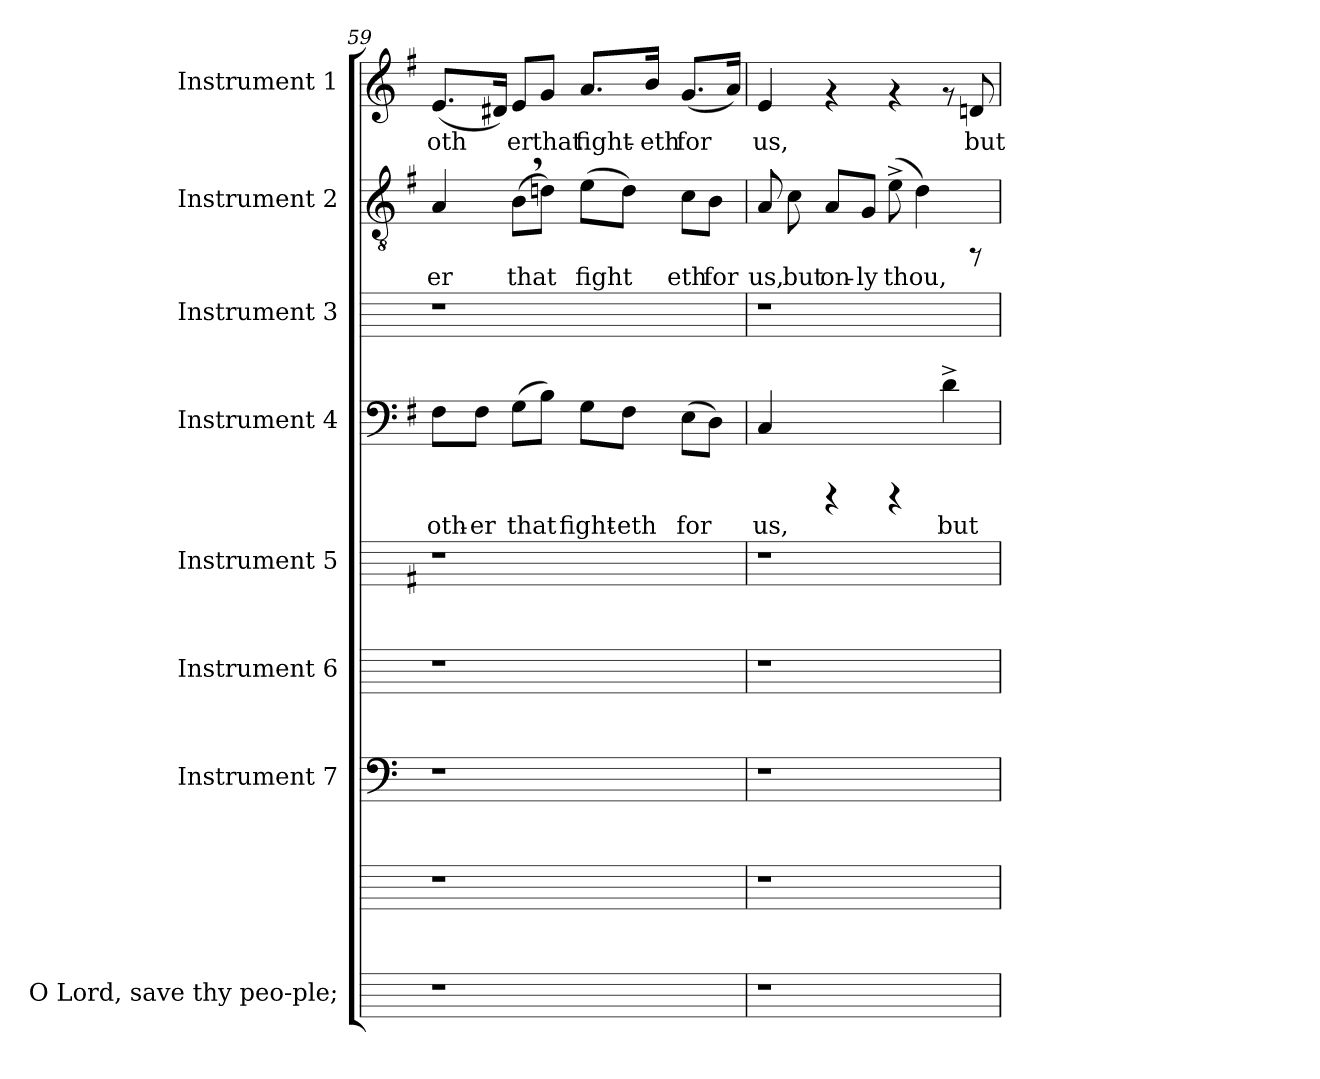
**kern	**kern	**kern	**kern	**kern	**kern	**text	**kern	**kern	**text	**kern	**text
*part9	*part8	*part7	*part6	*part5	*part4	*part4	*part3	*part2	*part2	*part1	*part1
*staff9	*staff8	*staff7	*staff6	*staff5	*staff4	*staff4	*staff3	*staff2	*staff2	*staff1	*staff1
*I"O Lord, save thy peo-ple;	*	*I"Instrument 7	*I"Instrument 6	*I"Instrument 5	*I"Instrument 4	*	*I"Instrument 3	*I"Instrument 2	*	*I"Instrument 1	*
!!LO:LB:g=z
*	*	*clefF4	*	*	*clefF4	*	*	*clefGv2	*	*clefG2	*
*	*	*	*	*ITrd-3c-5	*	*	*	*ITrd-3c-5	*	*ITrd-3c-5	*
*k[]	*k[]	*k[]	*k[]	*k[]	*k[f#]	*	*k[]	*k[]	*	*k[]	*
*C:	*C:	*C:	*C:	*C:	*G:	*	*C:	*C:	*	*C:	*
=59	=59	=59	=59	=59	=59	=59	=59	=59	=59	=59	=59
!	!	!	!	!	!	!LO:LY:b:cj	!	!	!LO:LY:b:cj	!	!LO:LY:b:cj
1r	1r	1r	1r	1r	8F#\L	oth-	1r	4d/	-er	(<8.a/L	oth-
!	!	!	!	!	!	!LO:LY:b:cj	!	!	!	!	!
.	.	.	.	.	8F#\J	-er	.	.	.	.	.
!	!	!	!	!	!	!	!	!	!	!	!LO:LY:b:cj
.	.	.	.	.	.	.	.	.	.	16g#X/J)	--
!	!	!	!	!	!	!LO:LY:b:cj	!	!	!LO:LY:b:cj	!	!LO:LY:b:cj
.	.	.	.	.	(>8G\L	that	.	(>8e,>\L	that	8a/L	-er
!	!	!	!	!	!	!LO:LY:b:cj	!	!	!LO:LY:b:cj	!	!LO:LY:b:cj
.	.	.	.	.	8B\J)	.	.	8gn\J)	.	8cc/J	that
!	!	!	!	!	!	!LO:LY:b:cj	!	!	!LO:LY:b:cj	!	!LO:LY:b:cj
.	.	.	.	.	8G\L	fight-	.	(>8a\L	fight-	8.dd/L	fight-
!	!	!	!	!	!	!LO:LY:b:cj	!	!	!LO:LY:b:cj	!	!
.	.	.	.	.	8F#\J	-eth	.	8g\J)	--	.	.
!	!	!	!	!	!	!	!	!	!	!	!LO:LY:b:cj
.	.	.	.	.	.	.	.	.	.	16ee/J	-eth
!	!	!	!	!	!	!LO:LY:b:cj	!	!	!LO:LY:b:cj	!	!LO:LY:b:cj
.	.	.	.	.	(>8E\L	for	.	8f\L	-eth	(<8.cc/L	for
!	!	!	!	!	!	!LO:LY:b:cj	!	!	!LO:LY:b:cj	!	!
.	.	.	.	.	8D\J)	.	.	8e\J	for	.	.
!	!	!	!	!	!	!	!	!	!	!	!LO:LY:b:cj
.	.	.	.	.	.	.	.	.	.	16dd/J)	.
=60	=60	=60	=60	=60	=60	=60	=60	=60	=60	=60	=60
!	!	!	!	!	!	!LO:LY:b:cj	!	!	!LO:LY:b:cj	!	!LO:LY:b:cj
1r	1r	1r	1r	1r	4C/	us,	1r	8d/	us,	4a/	us,
!	!	!	!	!	!	!	!	!	!LO:LY:b:cj	!	!
.	.	.	.	.	.	.	.	8f\	but	.	.
!	!	!	!	!	!	!	!	!	!LO:LY:b:cj	!	!
.	.	.	.	.	4rCCC	.	.	8d/L	on-	4rf	.
!	!	!	!	!	!	!	!	!	!LO:LY:b:cj	!	!
.	.	.	.	.	.	.	.	8c/J	-ly	.	.
!	!	!	!	!	!	!	!	!	!LO:LY:b:cj	!	!
.	.	.	.	.	4rCCC	.	.	(>8a^>\	thou,	4rf	.
!	!	!	!	!	!	!	!	!	!LO:LY:b:cj	!	!
.	.	.	.	.	.	.	.	4g\)	.	.	.
!	!	!	!	!	!	!LO:LY:b:cj	!	!	!	!	!
.	.	.	.	.	4d^>\	but	.	.	.	8rf	.
!	!	!	!	!	!	!	!	!	!	!	!LO:LY:b:cj
.	.	.	.	.	.	.	.	8rFF	.	8gn/	but
=	=	=	=	=	=	=	=	=	=	=	=
*-	*-	*-	*-	*-	*-	*-	*-	*-	*-	*-	*-
